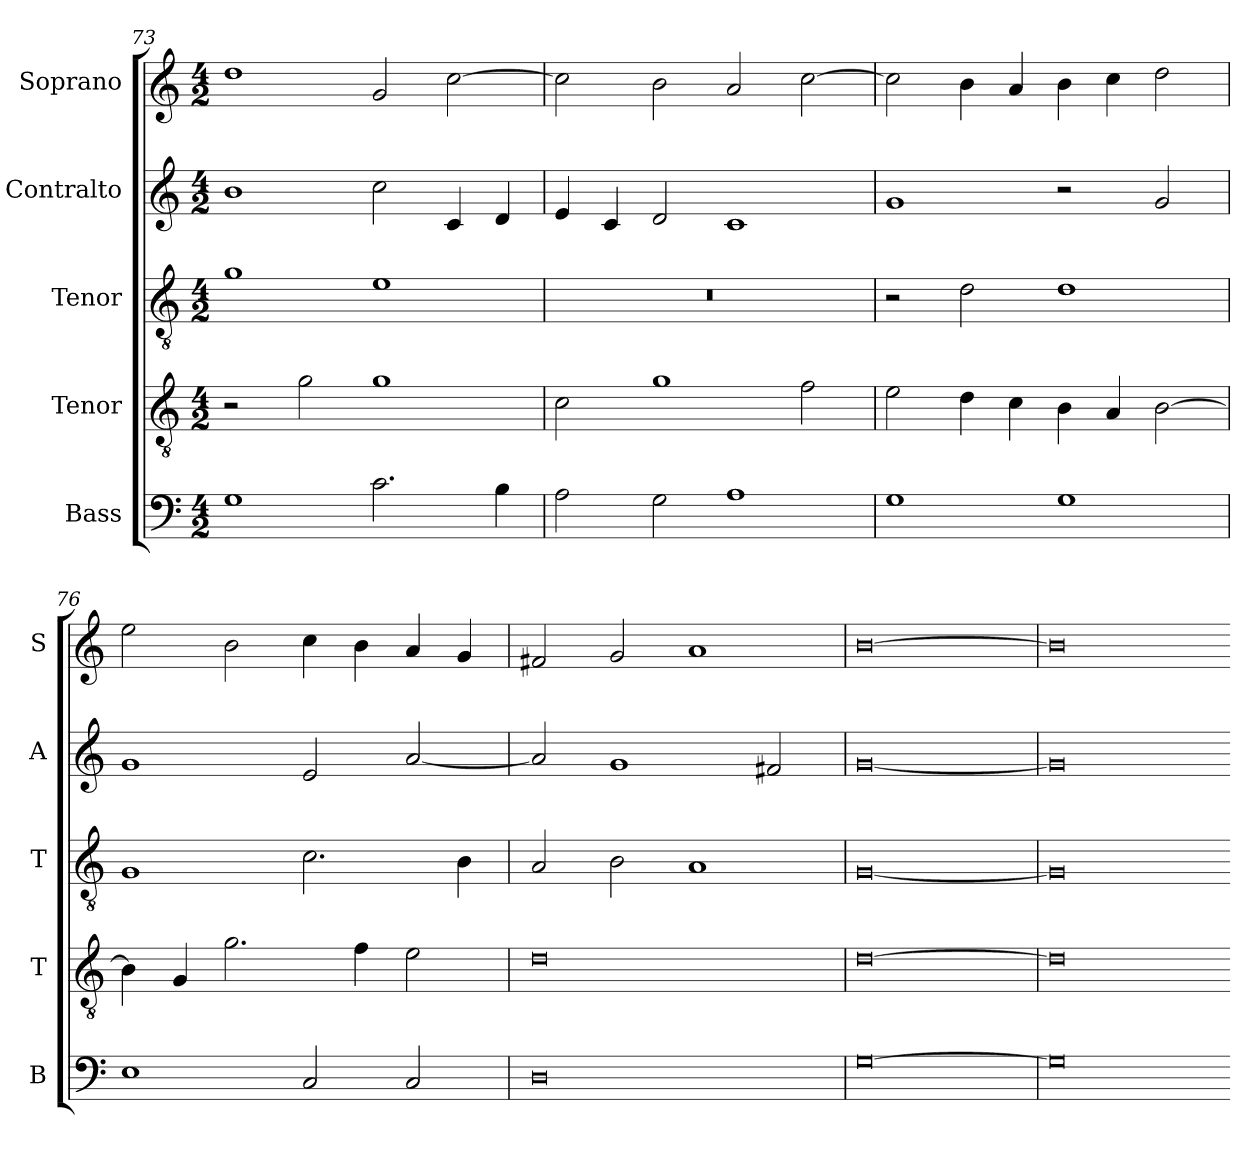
**kern	**kern	**kern	**kern	**kern
*part5	*part4	*part3	*part2	*part1
*staff5	*staff4	*staff3	*staff2	*staff1
*I"Bass	*I"Tenor	*I"Tenor	*I"Contralto	*I"Soprano
*I'B	*I'T	*I'T	*I'A	*I'S
*clefF4	*clefGv2	*clefGv2	*clefG2	*clefG2
*k[]	*k[]	*k[]	*k[]	*k[]
*G:mix	*G:mix	*G:mix	*G:mix	*G:mix
*M4/2	*M4/2	*M4/2	*M4/2	*M4/2
=73	=73	=73	=73	=73
1G	2r	1g	1b	1dd
.	2g	.	.	.
2.c	1g	1e	2cc	2g
.	.	.	4c	[2cc
4B	.	.	4d	.
=74	=74	=74	=74	=74
2A	2c	0r	4e	2cc]
.	.	.	4c	.
2G	1g	.	2d	2b
1A	.	.	1c	2a
.	2f	.	.	[2cc
=75	=75	=75	=75	=75
1G	2e	2r	1g	2cc]
.	4d	2d	.	4b
.	4c	.	.	4a
1G	4B	1d	2r	4b
.	4A	.	.	4cc
.	[2B	.	2g	2dd
=76	=76	=76	=76	=76
1E	4B]	1G	1g	2ee
.	4G	.	.	.
.	2.g	.	.	2b
2C	.	2.c	2e	4cc
.	4f	.	.	4b
2C	2e	.	[2a	4a
.	.	4B	.	4g
=77	=77	=77	=77	=77
0D	0d	2A	2a]	2f#X
.	.	2B	1g	2g
.	.	1A	.	1a
.	.	.	2f#X	.
=78	=78	=78	=78	=78
[0G	[0d	[0G	[0g	[0b
=79	=79	=79	=79	=79
0G]	0d]	0G]	0g]	0b]
=-	=-	=-	=-	=-
*-	*-	*-	*-	*-
